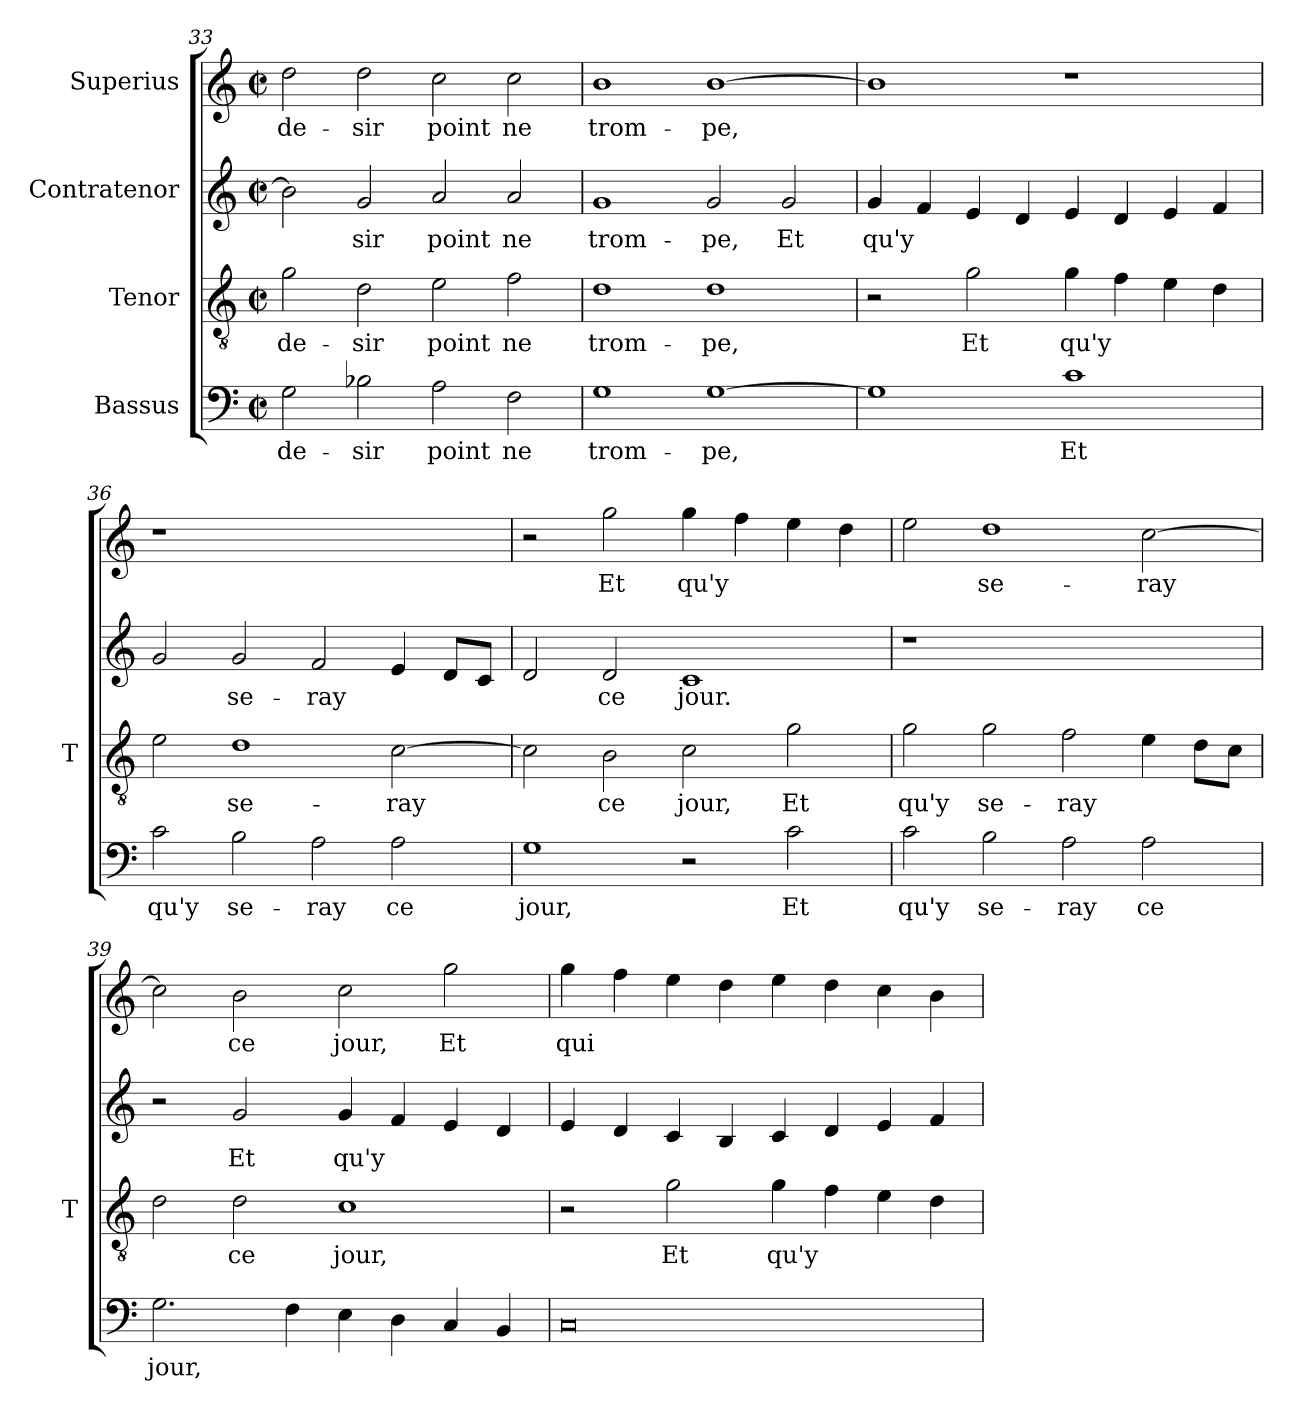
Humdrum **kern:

**kern	**text	**kern	**text	**kern	**text	**kern	**text
*part4	*part4	*part3	*part3	*part2	*part2	*part1	*part1
*staff4	*staff4	*staff3	*staff3	*staff2	*staff2	*staff1	*staff1
*I"Bassus	*	*I"Tenor	*	*I"Contratenor	*	*I"Superius	*
*	*	*I'T	*	*	*	*	*
*clefF4	*	*clefGv2	*	*clefG2	*	*clefG2	*
*k[]	*	*k[]	*	*k[]	*	*k[]	*
*C:	*	*C:	*	*C:	*	*C:	*
*M2/2	*	*M2/2	*	*M2/2	*	*M2/2	*
*met(c|)	*	*met(c|)	*	*met(c|)	*	*met(c|)	*
=33	=33	=33	=33	=33	=33	=33	=33
2G	de-	2g	de-	2b]	.	2dd	de-
2B-X	-sir	2d	-sir	2g	-sir	2dd	-sir
2A	-point	2e	-point	2a	-point	2cc	-point
2F	-ne	2f	-ne	2a	-ne	2cc	-ne
!!LO:LB:g=z
=34	=34	=34	=34	=34	=34	=34	=34
1G	trom-	1d	trom-	1g	trom-	1b	trom-
[1G	-pe,	1d	-pe,	2g	-pe,	[1b	-pe,
.	.	.	.	2g	-Et	.	.
=35	=35	=35	=35	=35	=35	=35	=35
1G]	.	2r	.	4g	-qu'y	1b]	.
.	.	.	.	4f	.	.	.
.	.	2g	-Et	4e	.	.	.
.	.	.	.	4d	.	.	.
1c	-Et	4g	-qu'y	4e	.	1r	.
.	.	4f	.	4d	.	.	.
.	.	4e	.	4e	.	.	.
.	.	4d	.	4f	.	.	.
=36	=36	=36	=36	=36	=36	=36	=36
2c	-qu'y	2e	.	2g	.	1r	.
2B	se-	1d	se-	2g	se-	.	.
2A	-ray	.	.	2f	-ray	1ryy	.
2A	-ce	[2c	-ray	4e	.	.	.
.	.	.	.	8dL	.	.	.
.	.	.	.	8cJ	.	.	.
=37	=37	=37	=37	=37	=37	=37	=37
1G	-jour,	2c]	.	2d	.	2r	.
.	.	2B	-ce	2d	-ce	2gg	-Et
2r	.	2c	-jour,	1c	-jour.	4gg	-qu'y
.	.	.	.	.	.	4ff	.
2c	-Et	2g	-Et	.	.	4ee	.
.	.	.	.	.	.	4dd	.
!!LO:LB:g=z
=38	=38	=38	=38	=38	=38	=38	=38
2c	-qu'y	2g	-qu'y	1r	.	2ee	.
2B	se-	2g	se-	.	.	1dd	se-
2A	-ray	2f	-ray	1ryy	.	.	.
2A	-ce	4e	.	.	.	[2cc	-ray
.	.	8dL	.	.	.	.	.
.	.	8cJ	.	.	.	.	.
=39	=39	=39	=39	=39	=39	=39	=39
2.G	-jour,	2d	.	2r	.	2cc]	.
.	.	2d	-ce	2g	-Et	2b	-ce
4F	.	.	.	.	.	.	.
4E	.	1c	-jour,	4g	-qu'y	2cc	-jour,
4D	.	.	.	4f	.	.	.
4C	.	.	.	4e	.	2gg	-Et
4BB	.	.	.	4d	.	.	.
=40	=40	=40	=40	=40	=40	=40	=40
0C	.	2r	.	4e	.	4gg	-qui
.	.	.	.	4d	.	4ff	.
.	.	2g	-Et	4c	.	4ee	.
.	.	.	.	4B	.	4dd	.
.	.	4g	-qu'y	4c	.	4ee	.
.	.	4f	.	4d	.	4dd	.
.	.	4e	.	4e	.	4cc	.
.	.	4d	.	4f	.	4b	.
=	=	=	=	=	=	=	=
*-	*-	*-	*-	*-	*-	*-	*-
